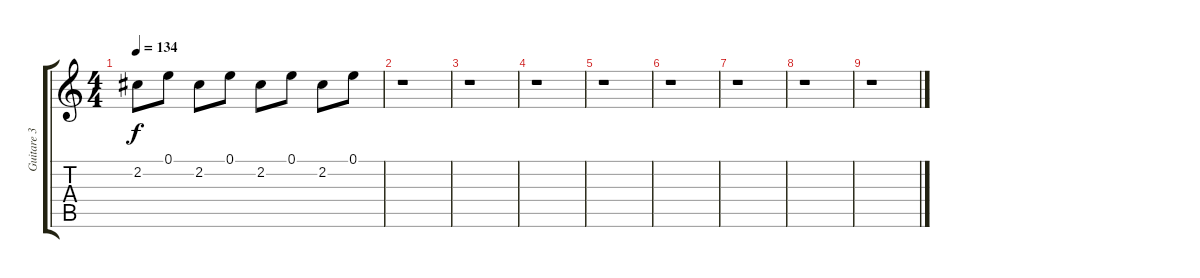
\track ("Guitare 3 (accoustique)" "Guitare 3 ") {instrument acousticguitarsteel}
\staff {score tabs}
\tuning (E4 B3 G3 D3 A2 E2) {hide}
\ts (4 4)
\tempo 134
\clef g2
\ks c
2.2.8{dy f} 0.1.8 2.2.8 0.1.8 2.2.8 0.1.8 2.2.8 0.1.8 |
r.1 |
r.1 |
r.1 |
r.1 |
r.1 |
r.1 |
r.1 |
r.1
